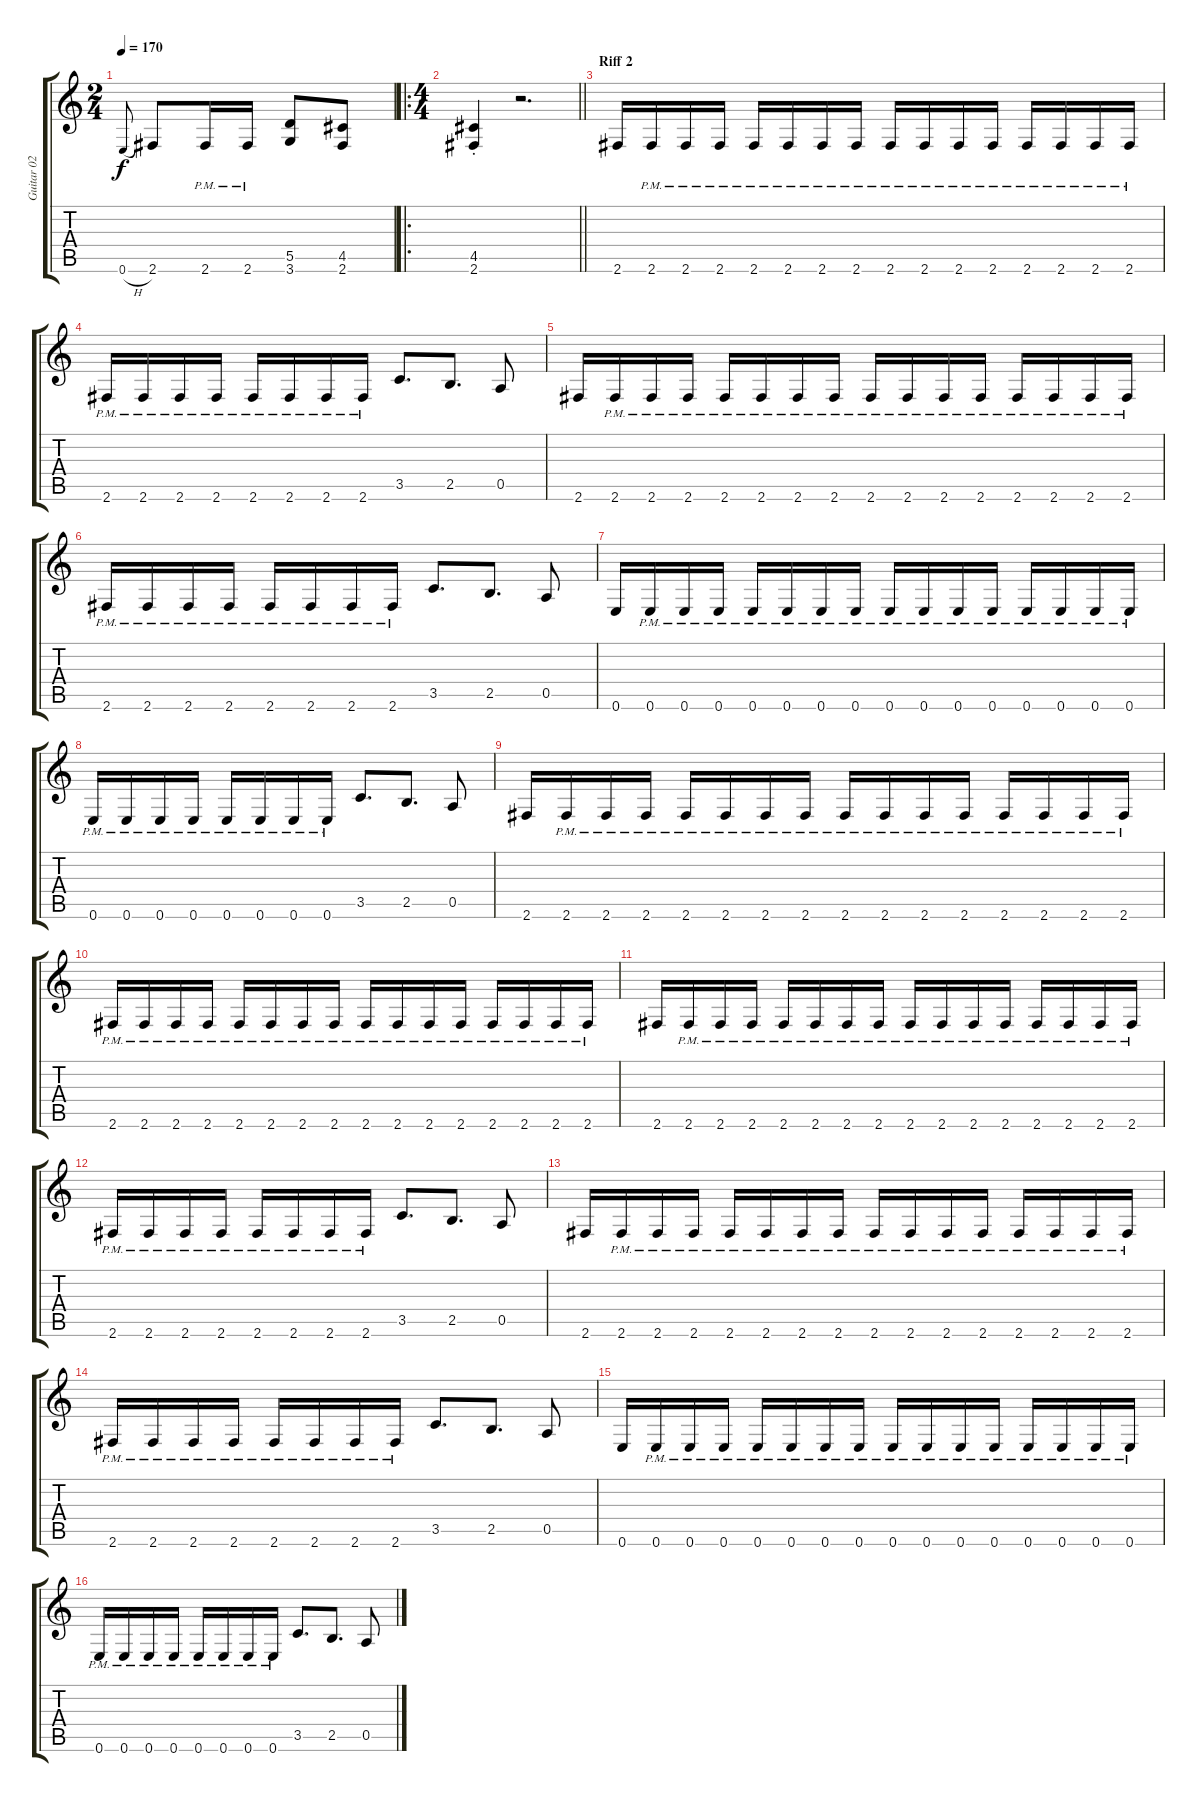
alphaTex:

\track ("Guitar 02" "Guitar 02") {instrument overdrivenguitar}
\staff {score tabs}
\tuning (E4 B3 G3 D3 A2 E2) {hide}
\ts (2 4)
\tempo 170
\clef g2
\ks c
0.6{h}.8{gr onbeat dy f} 2.6.8 2.6{pm}.16 2.6{pm}.16 (5.5 3.6).8 (4.5 2.6).8 |
\ro
\ts (4 4)
\barLineRight lightlight
(4.5{st} 2.6{st}).4 r.2{d} |
\section ("" "Riff 2")
2.6.16 2.6{pm}.16 2.6{pm}.16 2.6{pm}.16 2.6{pm}.16 2.6{pm}.16 2.6{pm}.16 2.6{pm}.16 2.6{pm}.16 2.6{pm}.16 2.6{pm}.16 2.6{pm}.16 2.6{pm}.16 2.6{pm}.16 2.6{pm}.16 2.6{pm}.16 |
2.6{pm}.16 2.6{pm}.16 2.6{pm}.16 2.6{pm}.16 2.6{pm}.16 2.6{pm}.16 2.6{pm}.16 2.6{pm}.16 3.5.8{d} 2.5.8{d} 0.5.8 |
2.6.16 2.6{pm}.16 2.6{pm}.16 2.6{pm}.16 2.6{pm}.16 2.6{pm}.16 2.6{pm}.16 2.6{pm}.16 2.6{pm}.16 2.6{pm}.16 2.6{pm}.16 2.6{pm}.16 2.6{pm}.16 2.6{pm}.16 2.6{pm}.16 2.6{pm}.16 |
2.6{pm}.16 2.6{pm}.16 2.6{pm}.16 2.6{pm}.16 2.6{pm}.16 2.6{pm}.16 2.6{pm}.16 2.6{pm}.16 3.5.8{d} 2.5.8{d} 0.5.8 |
0.6.16 0.6{pm}.16 0.6{pm}.16 0.6{pm}.16 0.6{pm}.16 0.6{pm}.16 0.6{pm}.16 0.6{pm}.16 0.6{pm}.16 0.6{pm}.16 0.6{pm}.16 0.6{pm}.16 0.6{pm}.16 0.6{pm}.16 0.6{pm}.16 0.6{pm}.16 |
0.6{pm}.16 0.6{pm}.16 0.6{pm}.16 0.6{pm}.16 0.6{pm}.16 0.6{pm}.16 0.6{pm}.16 0.6{pm}.16 3.5.8{d} 2.5.8{d} 0.5.8 |
2.6.16 2.6{pm}.16 2.6{pm}.16 2.6{pm}.16 2.6{pm}.16 2.6{pm}.16 2.6{pm}.16 2.6{pm}.16 2.6{pm}.16 2.6{pm}.16 2.6{pm}.16 2.6{pm}.16 2.6{pm}.16 2.6{pm}.16 2.6{pm}.16 2.6{pm}.16 |
2.6{pm}.16 2.6{pm}.16 2.6{pm}.16 2.6{pm}.16 2.6{pm}.16 2.6{pm}.16 2.6{pm}.16 2.6{pm}.16 2.6{pm}.16 2.6{pm}.16 2.6{pm}.16 2.6{pm}.16 2.6{pm}.16 2.6{pm}.16 2.6{pm}.16 2.6{pm}.16 |
2.6.16 2.6{pm}.16 2.6{pm}.16 2.6{pm}.16 2.6{pm}.16 2.6{pm}.16 2.6{pm}.16 2.6{pm}.16 2.6{pm}.16 2.6{pm}.16 2.6{pm}.16 2.6{pm}.16 2.6{pm}.16 2.6{pm}.16 2.6{pm}.16 2.6{pm}.16 |
2.6{pm}.16 2.6{pm}.16 2.6{pm}.16 2.6{pm}.16 2.6{pm}.16 2.6{pm}.16 2.6{pm}.16 2.6{pm}.16 3.5.8{d} 2.5.8{d} 0.5.8 |
2.6.16 2.6{pm}.16 2.6{pm}.16 2.6{pm}.16 2.6{pm}.16 2.6{pm}.16 2.6{pm}.16 2.6{pm}.16 2.6{pm}.16 2.6{pm}.16 2.6{pm}.16 2.6{pm}.16 2.6{pm}.16 2.6{pm}.16 2.6{pm}.16 2.6{pm}.16 |
2.6{pm}.16 2.6{pm}.16 2.6{pm}.16 2.6{pm}.16 2.6{pm}.16 2.6{pm}.16 2.6{pm}.16 2.6{pm}.16 3.5.8{d} 2.5.8{d} 0.5.8 |
0.6.16 0.6{pm}.16 0.6{pm}.16 0.6{pm}.16 0.6{pm}.16 0.6{pm}.16 0.6{pm}.16 0.6{pm}.16 0.6{pm}.16 0.6{pm}.16 0.6{pm}.16 0.6{pm}.16 0.6{pm}.16 0.6{pm}.16 0.6{pm}.16 0.6{pm}.16 |
0.6{pm}.16 0.6{pm}.16 0.6{pm}.16 0.6{pm}.16 0.6{pm}.16 0.6{pm}.16 0.6{pm}.16 0.6{pm}.16 3.5.8{d} 2.5.8{d} 0.5.8
